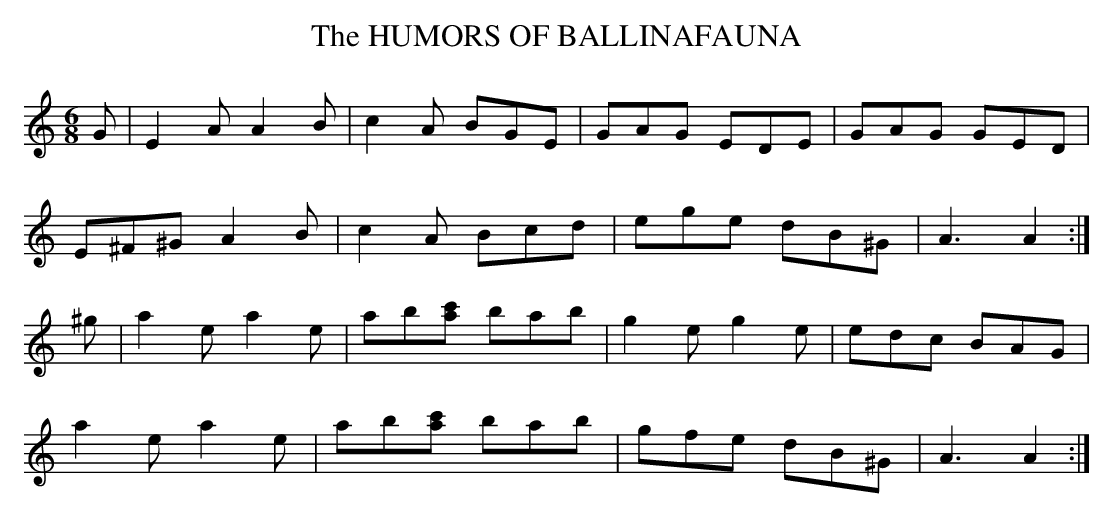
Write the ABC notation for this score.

X:1
T:HUMORS OF BALLINAFAUNA, The
M:6/8
L:1/8
K:Am
G|E2A A2B|c2A BGE|GAG EDE|GAG GED|
E^F^G A2B|c2A Bcd|ege dB^G|A3 A2:|
^g|a2e a2e|ab[ac'] bab|g2e g2e|edc BAG|
a2e a2e|ab[ac'] bab|gfe dB^G|A3 A2:|
